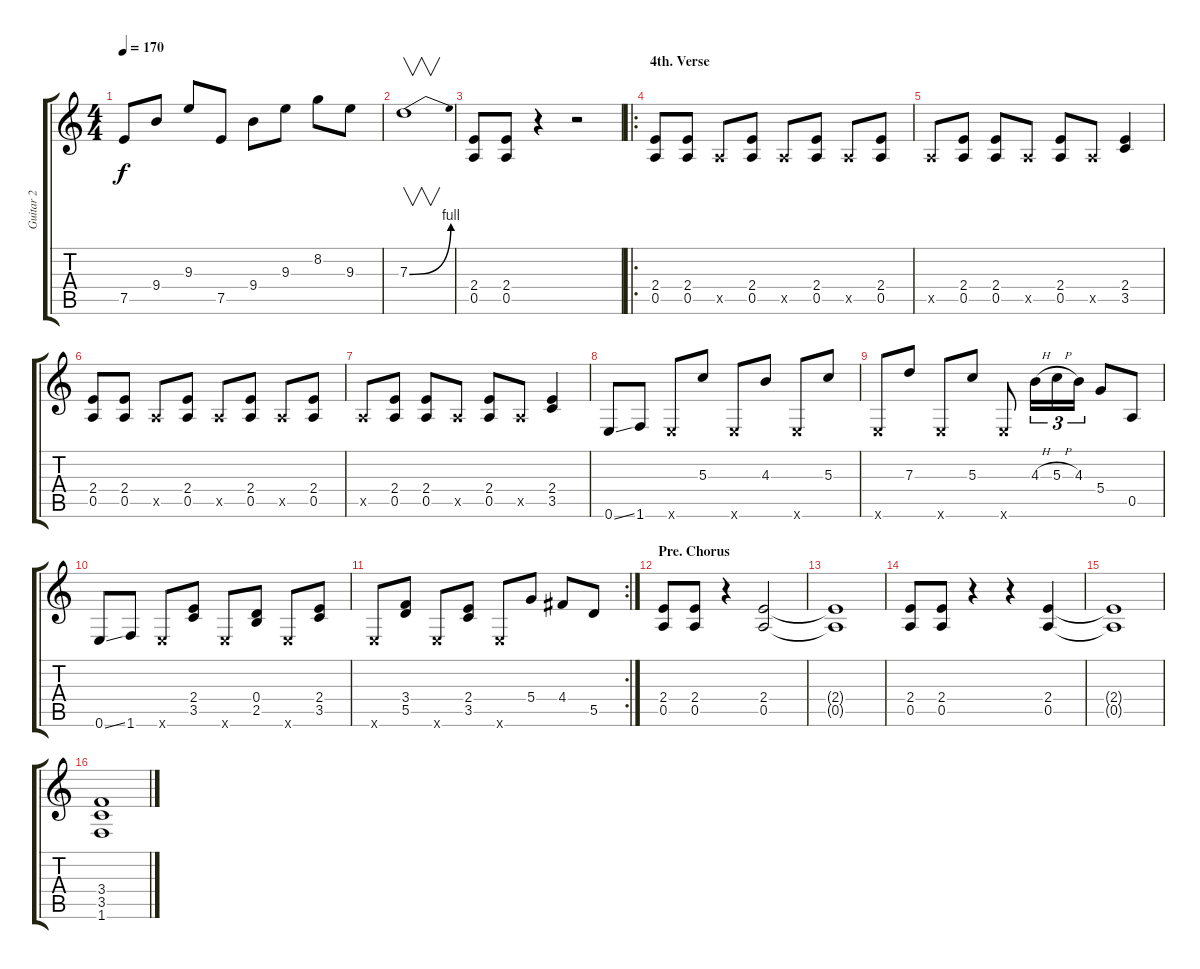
\track ("Guitar 2" "Guitar 2") {instrument overdrivenguitar}
\staff {score tabs}
\tuning (E4 B3 G3 D3 A2 E2) {hide}
\ts (4 4)
\tempo 170
\clef g2
\ks c
7.5.8{dy f} 9.4.8 9.3.8 7.5.8 9.4.8 9.3.8 8.2.8 9.3.8 |
7.3{be (bend 0 0 60 4)}.1{v} |
(2.4 0.5).8 (2.4 0.5).8 r.4 r.2 |
\ro
\section ("" "4th. Verse")
(2.4 0.5).8 (2.4 0.5).8 0.5{x}.8 (2.4 0.5).8 0.5{x}.8 (2.4 0.5).8 0.5{x}.8 (2.4 0.5).8 |
0.5{x}.8 (2.4 0.5).8 (2.4 0.5).8 0.5{x}.8 (2.4 0.5).8 0.5{x}.8 (2.4 3.5).4 |
(2.4 0.5).8 (2.4 0.5).8 0.5{x}.8 (2.4 0.5).8 0.5{x}.8 (2.4 0.5).8 0.5{x}.8 (2.4 0.5).8 |
0.5{x}.8 (2.4 0.5).8 (2.4 0.5).8 0.5{x}.8 (2.4 0.5).8 0.5{x}.8 (2.4 3.5).4 |
0.6{ss}.8 1.6.8 0.6{x}.8 5.3.8 0.6{x}.8 4.3.8 0.6{x}.8 5.3.8 |
0.6{x}.8 7.3.8 0.6{x}.8 5.3.8 0.6{x}.8 4.3{h}.16{tu (3 2)} 5.3{h}.16{tu (3 2)} 4.3.16{tu (3 2)} 5.4.8 0.5.8 |
0.6{ss}.8 1.6.8 0.6{x}.8 (2.4 3.5).8 0.6{x}.8 (0.4 2.5).8 0.6{x}.8 (2.4 3.5).8 |
\rc 2
0.6{x}.8 (3.4 5.5).8 0.6{x}.8 (2.4 3.5).8 0.6{x}.8 5.4.8 4.4.8 5.5.8 |
\section ("" "Pre. Chorus")
(2.4 0.5).8 (2.4 0.5).8 r.4 (2.4 0.5).2 |
(2.4{t} 0.5{t}).1 |
(2.4 0.5).8 (2.4 0.5).8 r.4 r.4 (2.4 0.5).4 |
(2.4{t} 0.5{t}).1 |
(3.4 3.5 1.6).1
